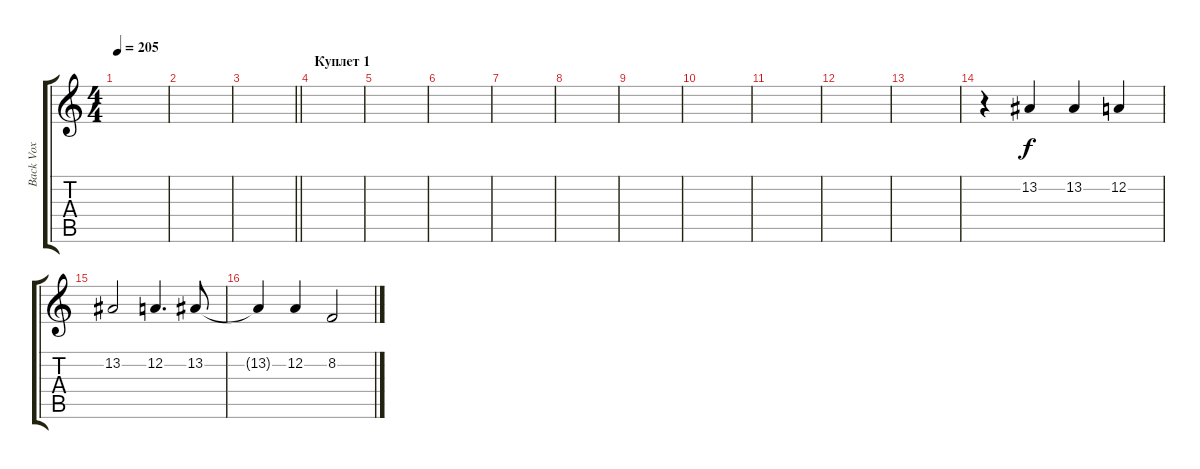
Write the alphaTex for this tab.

\track ("Back Vox" "Back Vox") {instrument clarinet}
\staff {score tabs}
\tuning (D4 A3 F3 C3 G2 D2) {hide}
\ts (4 4)
\tempo 205
\clef g2
\ks c
|
|
\barLineRight lightlight
|
\section ("" "Куплет 1")
|
|
|
|
|
|
|
|
|
|
r.4 13.2.4 13.2.4 12.2.4 |
13.2.2 12.2.4{d} 13.2.8 |
13.2{t}.4 12.2.4 8.2.2
